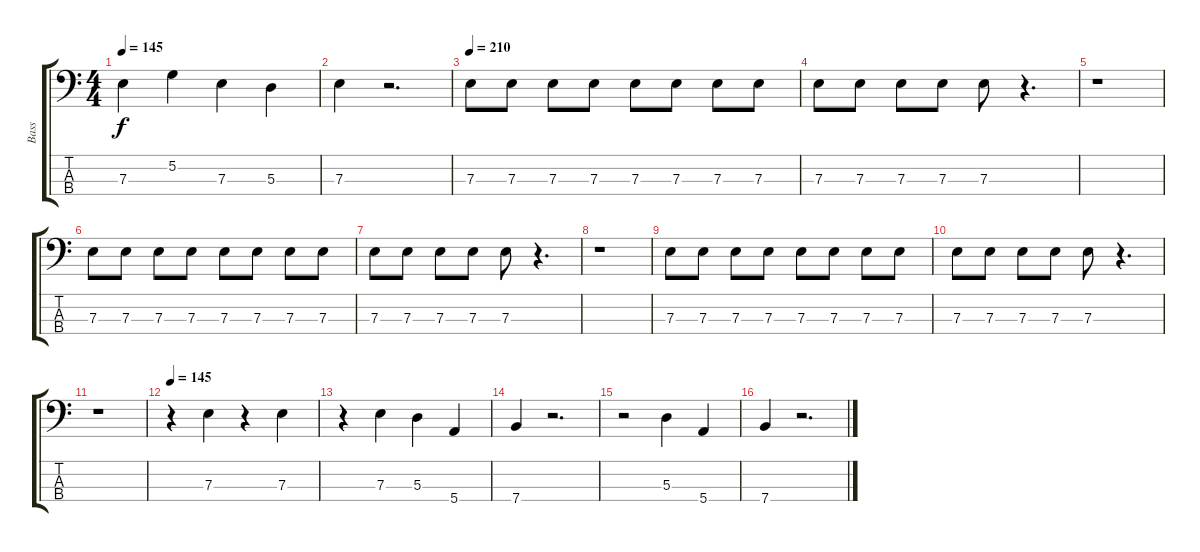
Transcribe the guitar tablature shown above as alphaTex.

\track ("Bass" "Bass") {instrument electricbasspick}
\staff {score tabs}
\tuning (G2 D2 A1 E1) {hide}
\ts (4 4)
\tempo 145
\clef f4
\ks c
7.3.4{dy f} 5.2.4 7.3.4 5.3.4 |
7.3.4 r.2{d} |
\tempo 210
7.3.8 7.3.8 7.3.8 7.3.8 7.3.8 7.3.8 7.3.8 7.3.8 |
7.3.8 7.3.8 7.3.8 7.3.8 7.3.8 r.4{d} |
r.1 |
7.3.8 7.3.8 7.3.8 7.3.8 7.3.8 7.3.8 7.3.8 7.3.8 |
7.3.8 7.3.8 7.3.8 7.3.8 7.3.8 r.4{d} |
r.1 |
7.3.8 7.3.8 7.3.8 7.3.8 7.3.8 7.3.8 7.3.8 7.3.8 |
7.3.8 7.3.8 7.3.8 7.3.8 7.3.8 r.4{d} |
r.1 |
\tempo 145
r.4 7.3.4 r.4 7.3.4 |
r.4 7.3.4 5.3.4 5.4.4 |
7.4.4 r.2{d} |
r.2 5.3.4 5.4.4 |
7.4.4 r.2{d}
